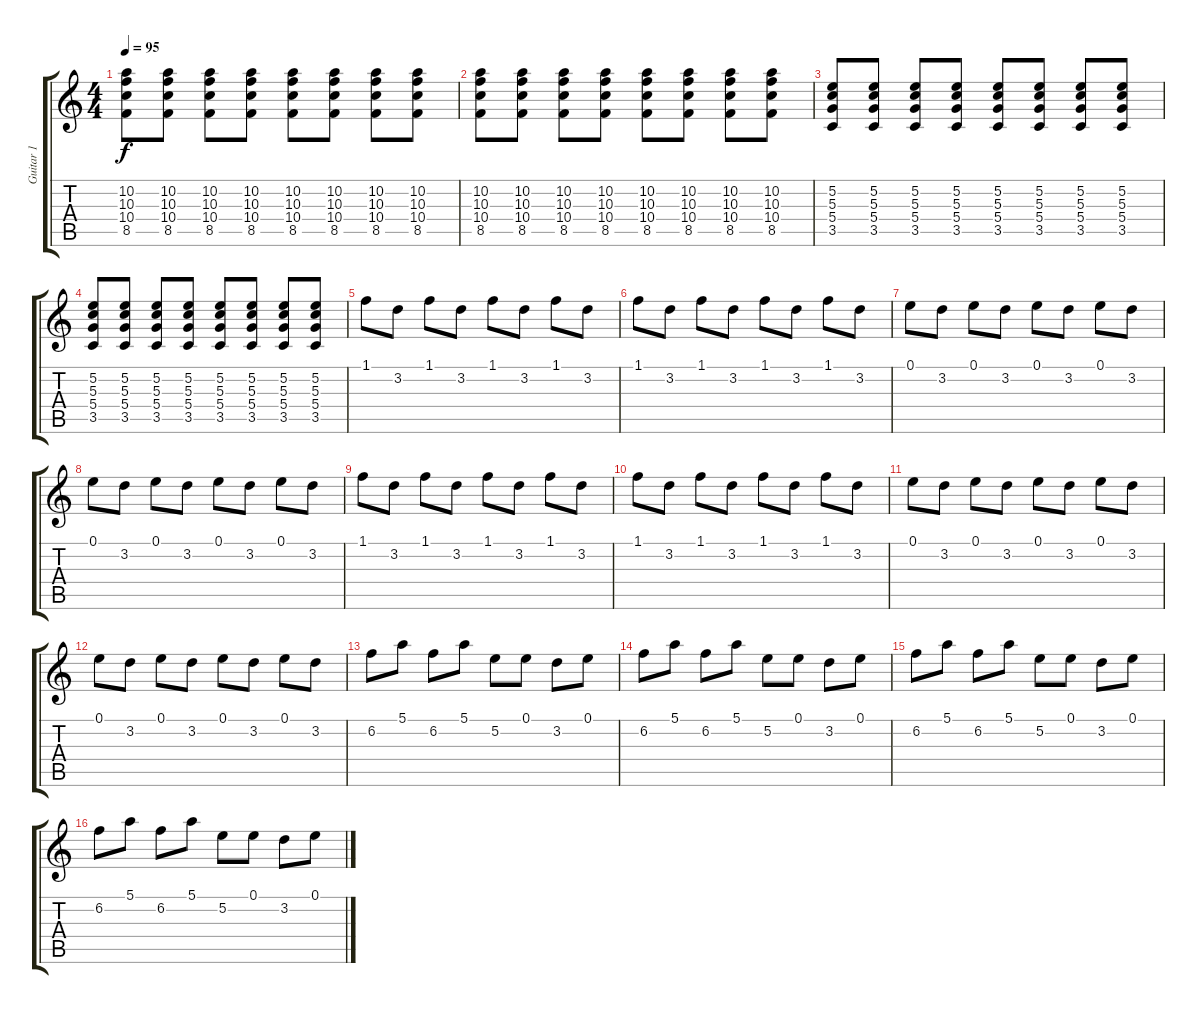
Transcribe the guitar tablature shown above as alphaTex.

\track ("Guitar 1" "Guitar 1") {instrument distortionguitar}
\staff {score tabs}
\tuning (E4 B3 G3 D3 A2 E2) {hide}
\ts (4 4)
\tempo 95
\clef g2
\ks c
(10.2 10.3 10.4 8.5).8{dy f} (10.2 10.3 10.4 8.5).8 (10.2 10.3 10.4 8.5).8 (10.2 10.3 10.4 8.5).8 (10.2 10.3 10.4 8.5).8 (10.2 10.3 10.4 8.5).8 (10.2 10.3 10.4 8.5).8 (10.2 10.3 10.4 8.5).8 |
(10.2 10.3 10.4 8.5).8 (10.2 10.3 10.4 8.5).8 (10.2 10.3 10.4 8.5).8 (10.2 10.3 10.4 8.5).8 (10.2 10.3 10.4 8.5).8 (10.2 10.3 10.4 8.5).8 (10.2 10.3 10.4 8.5).8 (10.2 10.3 10.4 8.5).8 |
(5.2 5.3 5.4 3.5).8 (5.2 5.3 5.4 3.5).8 (5.2 5.3 5.4 3.5).8 (5.2 5.3 5.4 3.5).8 (5.2 5.3 5.4 3.5).8 (5.2 5.3 5.4 3.5).8 (5.2 5.3 5.4 3.5).8 (5.2 5.3 5.4 3.5).8 |
(5.2 5.3 5.4 3.5).8 (5.2 5.3 5.4 3.5).8 (5.2 5.3 5.4 3.5).8 (5.2 5.3 5.4 3.5).8 (5.2 5.3 5.4 3.5).8 (5.2 5.3 5.4 3.5).8 (5.2 5.3 5.4 3.5).8 (5.2 5.3 5.4 3.5).8 |
1.1.8 3.2.8 1.1.8 3.2.8 1.1.8 3.2.8 1.1.8 3.2.8 |
1.1.8 3.2.8 1.1.8 3.2.8 1.1.8 3.2.8 1.1.8 3.2.8 |
0.1.8 3.2.8 0.1.8 3.2.8 0.1.8 3.2.8 0.1.8 3.2.8 |
0.1.8 3.2.8 0.1.8 3.2.8 0.1.8 3.2.8 0.1.8 3.2.8 |
1.1.8 3.2.8 1.1.8 3.2.8 1.1.8 3.2.8 1.1.8 3.2.8 |
1.1.8 3.2.8 1.1.8 3.2.8 1.1.8 3.2.8 1.1.8 3.2.8 |
0.1.8 3.2.8 0.1.8 3.2.8 0.1.8 3.2.8 0.1.8 3.2.8 |
0.1.8 3.2.8 0.1.8 3.2.8 0.1.8 3.2.8 0.1.8 3.2.8 |
6.2.8 5.1.8 6.2.8 5.1.8 5.2.8 0.1.8 3.2.8 0.1.8 |
6.2.8 5.1.8 6.2.8 5.1.8 5.2.8 0.1.8 3.2.8 0.1.8 |
6.2.8 5.1.8 6.2.8 5.1.8 5.2.8 0.1.8 3.2.8 0.1.8 |
6.2.8 5.1.8 6.2.8 5.1.8 5.2.8 0.1.8 3.2.8 0.1.8
